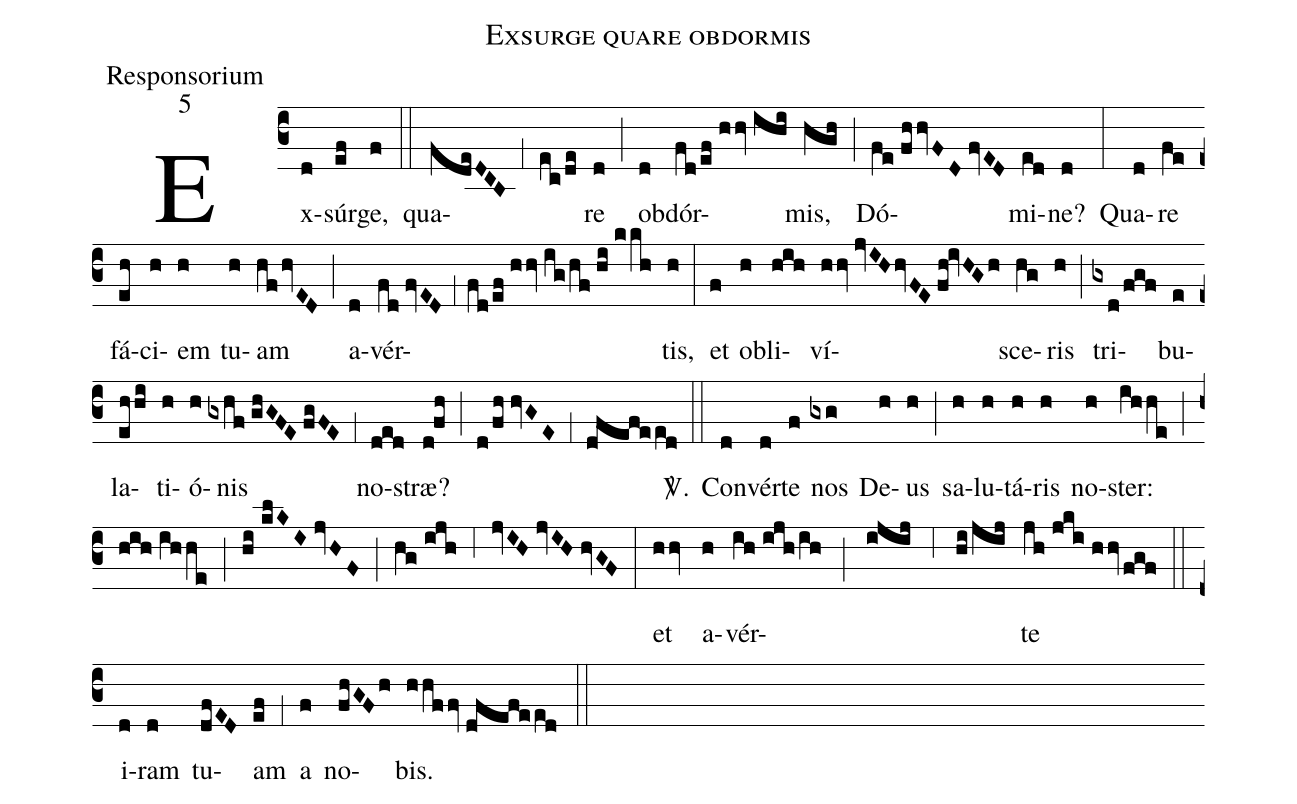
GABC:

name:Exsurge quare obdormis;
office-part:Responsorium;
mode:5;
%%
(c3) Ex(d)súr(ef)ge,(f) (::) qua(fdeDCB;1ec/de)re(d) (;) ob(d)dór(fd/ef//hhv//ihi)mis,(hgh) (;) Dó(fe//fhhvFD//fvED)mi(ed)ne?(d) (:) Qua(d)re(fe) fá(eh)ci(h)em(h) tu(h)am(hf/hvED) (;) a(d)vér(fd//fvED;1fd/ef//hhv//ig/hf//hi//kkh)tis,(h) (:) et(f) o(h)bli(hih)ví(hhv//jvIH/hvFE//fh!ivHGh)sce(hg)ris(h) (;) tri(gxd/fgf)bu(e)la(ehhi)ti(h)ó(h)nis(gxhf//ghGFE//fgFE) (;1) no(ded)stræ?(d!fh) (;) (d/fh//hvGE) (;1) (dfefeed) <sp>V/</sp>.(::) Con(d)vér(d)te(f) nos(gxg) De(h)us(h) (;) sa(h)lu(h)tá(h)ris(h) no(h)ster:(ihhe) (;) (hih//ihhe) (;) (hi//klKI//jvHF) (;) (hg//ijh) (;6) (jvIH//jvIH//hvGF) (:) et(hhv) a(h)vér(ih//ijh/ih;ijij;6hi/jij)te(jh//jki//hhv/fgf) (::) i(d)ram(d) tu(dfED)am(ef) (;1) a(f) no(fhGFh)bis.(hhffv//dfefeed) (::)
